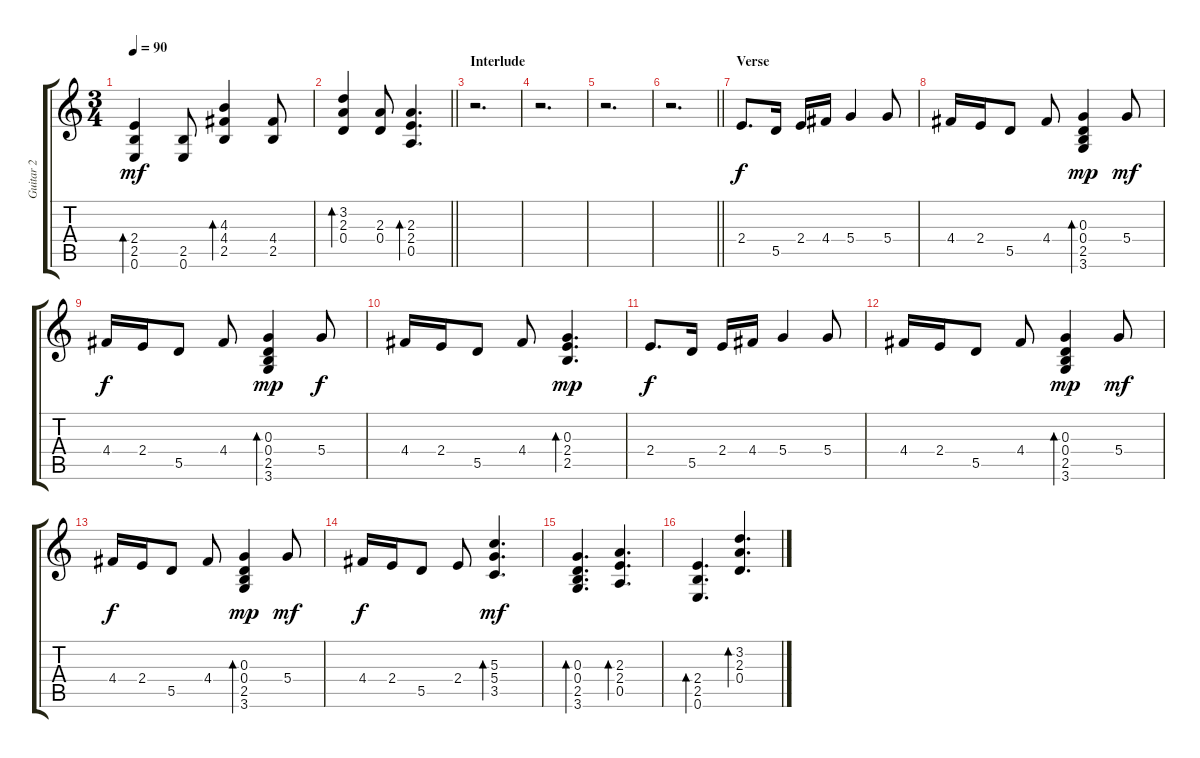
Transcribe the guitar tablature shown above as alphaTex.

\track ("Guitar 2" "Guitar 2") {instrument acousticguitarsteel}
\staff {score tabs}
\tuning (E4 B3 G3 D3 A2 E2) {hide}
\ts (3 4)
\tempo 90
\clef g2
\ks c
(2.4 2.5 0.6).4{bd 60 dy mf} (2.5 0.6).8 (4.3 4.4 2.5).4{bd 60} (4.4 2.5).8 |
\barLineRight lightlight
(3.2 2.3 0.4).4{bd 60} (2.3 0.4).8 (2.3 2.4 0.5).4{d bd 60} |
\section ("" "Interlude")
r.2{d} |
r.2{d} |
r.2{d} |
\barLineRight lightlight
r.2{d} |
\section ("" "Verse")
2.4.8{d dy f} 5.5.16 2.4.16 4.4.16 5.4.4 5.4.8 |
4.4.16 2.4.16 5.5.8 4.4.8 (0.3 0.4 2.5 3.6).4{bd 60 dy mp} 5.4.8{dy mf} |
4.4.16{dy f} 2.4.16 5.5.8 4.4.8 (0.3 0.4 2.5 3.6).4{bd 60 dy mp} 5.4.8{dy f} |
4.4.16 2.4.16 5.5.8 4.4.8 (0.3 2.4 2.5).4{d bd 60 dy mp} |
2.4.8{d dy f} 5.5.16 2.4.16 4.4.16 5.4.4 5.4.8 |
4.4.16 2.4.16 5.5.8 4.4.8 (0.3 0.4 2.5 3.6).4{bd 60 dy mp} 5.4.8{dy mf} |
4.4.16{dy f} 2.4.16 5.5.8 4.4.8 (0.3 0.4 2.5 3.6).4{bd 60 dy mp} 5.4.8{dy mf} |
4.4.16{dy f} 2.4.16 5.5.8 2.4.8 (5.3 5.4 3.5).4{d bd 60 dy mf} |
(0.3 0.4 2.5 3.6).4{d bd 60} (2.3 2.4 0.5).4{d bd 60} |
(2.4 2.5 0.6).4{d bd 60} (3.2 2.3 0.4).4{d bd 60}
